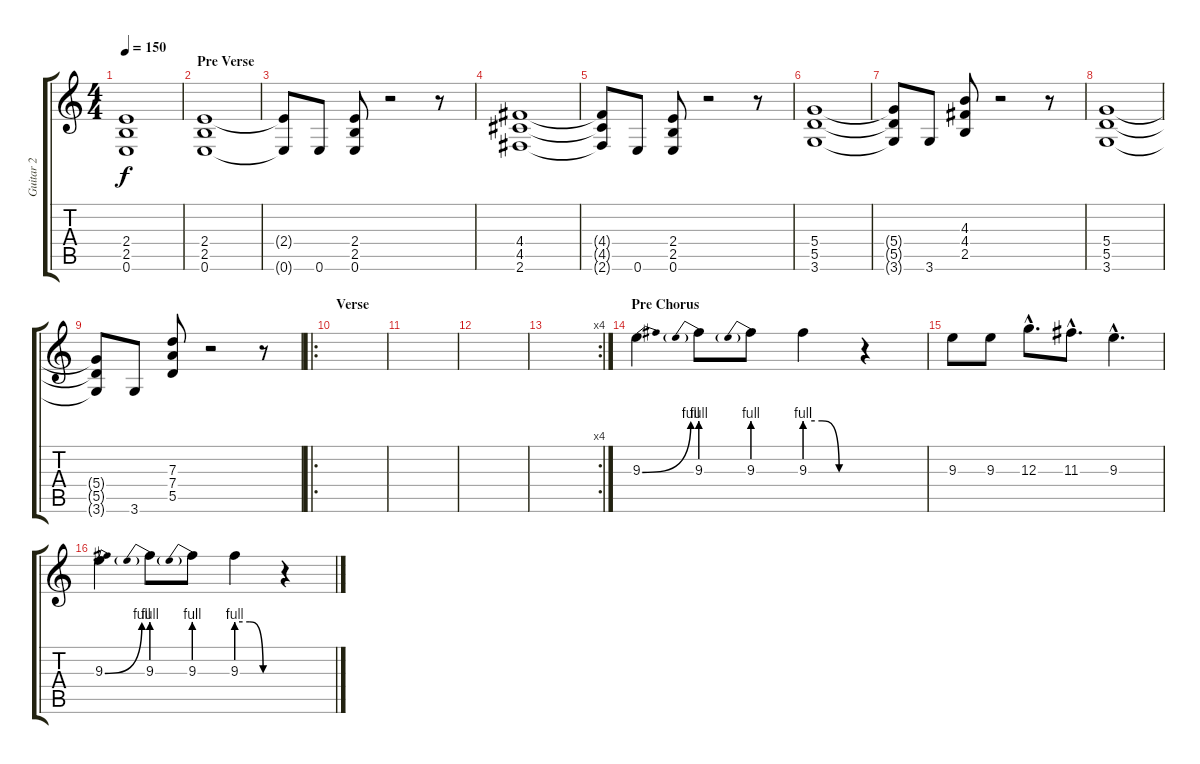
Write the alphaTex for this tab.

\track ("Guitar 2" "Guitar 2") {instrument distortionguitar}
\staff {score tabs}
\tuning (E4 B3 G3 D3 A2 E2) {hide}
\ts (4 4)
\tempo 150
\clef g2
\ks c
(2.4 2.5 0.6).1{dy f} |
\section ("" "Pre Verse")
(2.4 2.5 0.6).1 |
(2.4{t} 0.6{t}).8 0.6.8 (2.4 2.5 0.6).8 r.2 r.8 |
(4.4 4.5 2.6).1 |
(4.4{t} 4.5{t} 2.6{t}).8 0.6.8 (2.4 2.5 0.6).8 r.2 r.8 |
(5.4 5.5 3.6).1 |
(5.4{t} 5.5{t} 3.6{t}).8 3.6.8 (4.3 4.4 2.5).8 r.2 r.8 |
(5.4 5.5 3.6).1 |
(5.4{t} 5.5{t} 3.6{t}).8 3.6.8 (7.3 7.4 5.5).8 r.2 r.8 |
\ro
\section ("" "Verse")
|
|
|
\rc 4
|
\section ("" "Pre Chorus")
9.3{be (bend 0 0 60 4)}.4{volume 11 instrument electricguitarclean} 9.3{be (prebend 0 4 60 4)}.8 9.3{be (prebend 0 4 60 4)}.8 9.3{be (custom 0 4 20 4 40 0 60 0)}.4 r.4 |
9.3.8 9.3.8 12.3{hac}.8{d} 11.3{hac}.8{d} 9.3{hac}.4{d} |
9.3{be (bend 0 0 60 4)}.4 9.3{be (prebend 0 4 60 4)}.8 9.3{be (prebend 0 4 60 4)}.8 9.3{be (custom 0 4 20 4 40 0 60 0)}.4 r.4
